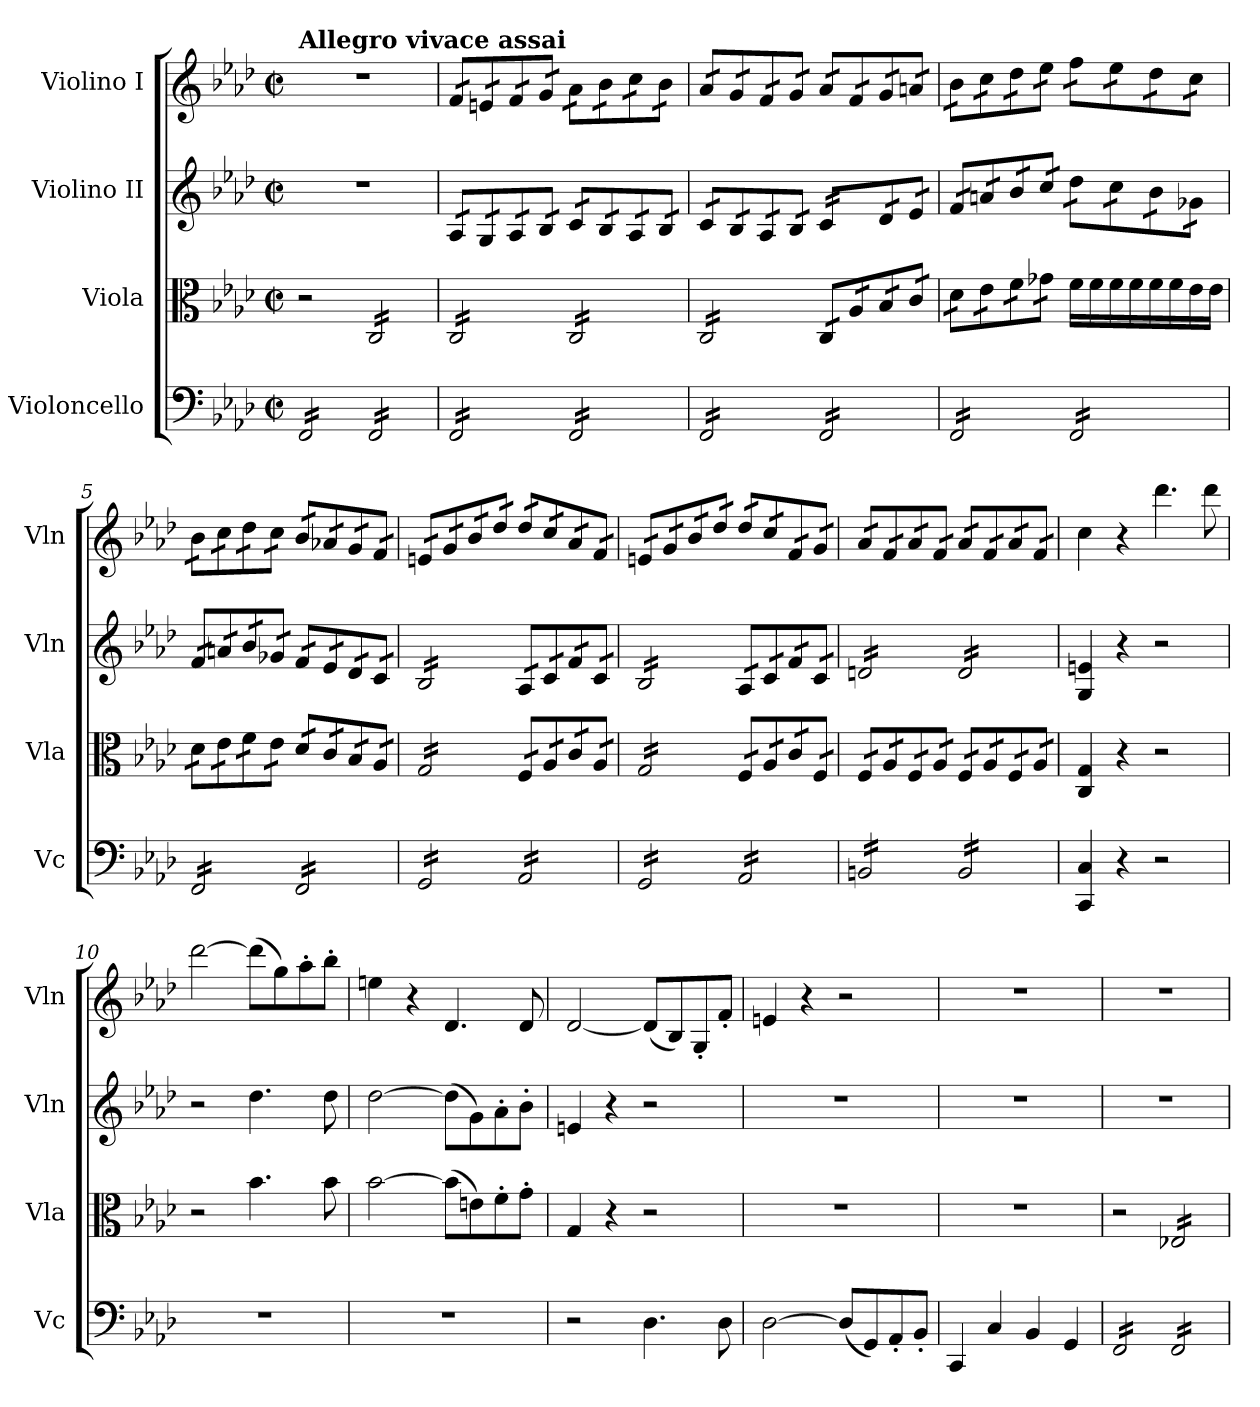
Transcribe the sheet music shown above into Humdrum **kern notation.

**kern	**kern	**kern	**kern
*part4	*part3	*part2	*part1
*staff4	*staff3	*staff2	*staff1
*I"Violoncello	*I"Viola	*I"Violino II	*I"Violino I
*I'Vc	*I'Vla	*I'Vln	*I'Vln
*clefF4	*clefC3	*clefG2	*clefG2
*k[b-e-a-d-]	*k[b-e-a-d-]	*k[b-e-a-d-]	*k[b-e-a-d-]
*M2/2	*M2/2	*M2/2	*M2/2
*met(c|)	*met(c|)	*met(c|)	*met(c|)
=1	=1	=1	=1
!	!	!	!LO:TX:a:B:t=Allegro vivace assai
*tremolo	*	*	*
16FF/LL	2r	1r	1r
16FF/	.	.	.
16FF/	.	.	.
16FF/	.	.	.
16FF/	.	.	.
16FF/	.	.	.
16FF/	.	.	.
16FF/JJ	.	.	.
*	*tremolo	*	*
16FF/LL	16C/LL	.	.
16FF/	16C/	.	.
16FF/	16C/	.	.
16FF/	16C/	.	.
16FF/	16C/	.	.
16FF/	16C/	.	.
16FF/	16C/	.	.
16FF/JJ	16C/JJ	.	.
=2	=2	=2	=2
*	*	*tremolo	*
*	*	*	*tremolo
16FF/LL	16C/LL	16A-/LL	16f/LL
16FF/	16C/	16A-/	16f/
16FF/	16C/	16G/	16en/
16FF/	16C/	16G/	16en/
16FF/	16C/	16A-/	16f/
16FF/	16C/	16A-/	16f/
16FF/	16C/	16B-/	16g/
16FF/JJ	16C/JJ	16B-/JJ	16g/JJ
16FF/LL	16C/LL	16c/LL	16a-\LL
16FF/	16C/	16c/	16a-\
16FF/	16C/	16B-/	16b-\
16FF/	16C/	16B-/	16b-\
16FF/	16C/	16A-/	16cc\
16FF/	16C/	16A-/	16cc\
16FF/	16C/	16B-/	16b-\
16FF/JJ	16C/JJ	16B-/JJ	16b-\JJ
=3	=3	=3	=3
16FF/LL	16C/LL	16c/LL	16a-/LL
16FF/	16C/	16c/	16a-/
16FF/	16C/	16B-/	16g/
16FF/	16C/	16B-/	16g/
16FF/	16C/	16A-/	16f/
16FF/	16C/	16A-/	16f/
16FF/	16C/	16B-/	16g/
16FF/JJ	16C/JJ	16B-/JJ	16g/JJ
16FF/LL	16C/LL	16c/LL	16a-/LL
16FF/	16C/	16c/	16a-/
16FF/	16A-/	16c/	16f/
16FF/	16A-/	16c/	16f/
16FF/	16B-/	16d-/	16g/
16FF/	16B-/	16d-/	16g/
16FF/	16c/	16e-/	16an/
16FF/JJ	16c/JJ	16e-/JJ	16an/JJ
=4	=4	=4	=4
16FF/LL	16d-\LL	16f/LL	16b-\LL
16FF/	16d-\	16f/	16b-\
16FF/	16e-\	16an/	16cc\
16FF/	16e-\	16an/	16cc\
16FF/	16f\	16b-/	16dd-\
16FF/	16f\	16b-/	16dd-\
16FF/	16g-X\	16cc/	16ee-\
16FF/JJ	16g-X\JJ	16cc/JJ	16ee-\JJ
16FF/LL	16f\LL	16dd-\LL	16ff\LL
16FF/	16f\	16dd-\	16ff\
16FF/	16f\	16cc\	16ee-\
16FF/	16f\	16cc\	16ee-\
16FF/	16f\	16b-\	16dd-\
16FF/	16f\	16b-\	16dd-\
16FF/	16e-\	16g-X\	16cc\
16FF/JJ	16e-\JJ	16g-X\JJ	16cc\JJ
=5	=5	=5	=5
16FF/LL	16d-\LL	16f/LL	16b-\LL
16FF/	16d-\	16f/	16b-\
16FF/	16e-\	16an/	16cc\
16FF/	16e-\	16an/	16cc\
16FF/	16f\	16b-/	16dd-\
16FF/	16f\	16b-/	16dd-\
16FF/	16e-\	16g-X/	16cc\
16FF/JJ	16e-\JJ	16g-X/JJ	16cc\JJ
16FF/LL	16d-/LL	16f/LL	16b-/LL
16FF/	16d-/	16f/	16b-/
16FF/	16c/	16e-/	16a-X/
16FF/	16c/	16e-/	16a-X/
16FF/	16B-/	16d-/	16g/
16FF/	16B-/	16d-/	16g/
16FF/	16A-/	16c/	16f/
16FF/JJ	16A-/JJ	16c/JJ	16f/JJ
=6	=6	=6	=6
16GG/LL	16G/LL	16B-/LL	16en/LL
16GG/	16G/	16B-/	16en/
16GG/	16G/	16B-/	16g/
16GG/	16G/	16B-/	16g/
16GG/	16G/	16B-/	16b-/
16GG/	16G/	16B-/	16b-/
16GG/	16G/	16B-/	16dd-/
16GG/JJ	16G/JJ	16B-/JJ	16dd-/JJ
16AA-/LL	16F/LL	16A-/LL	16dd-/LL
16AA-/	16F/	16A-/	16dd-/
16AA-/	16A-/	16c/	16cc/
16AA-/	16A-/	16c/	16cc/
16AA-/	16c/	16f/	16a-/
16AA-/	16c/	16f/	16a-/
16AA-/	16A-/	16c/	16f/
16AA-/JJ	16A-/JJ	16c/JJ	16f/JJ
!!LO:LB:g=z
=7	=7	=7	=7
16GG/LL	16G/LL	16B-/LL	16en/LL
16GG/	16G/	16B-/	16en/
16GG/	16G/	16B-/	16g/
16GG/	16G/	16B-/	16g/
16GG/	16G/	16B-/	16b-/
16GG/	16G/	16B-/	16b-/
16GG/	16G/	16B-/	16dd-/
16GG/JJ	16G/JJ	16B-/JJ	16dd-/JJ
16AA-/LL	16F/LL	16A-/LL	16dd-/LL
16AA-/	16F/	16A-/	16dd-/
16AA-/	16A-/	16c/	16cc/
16AA-/	16A-/	16c/	16cc/
16AA-/	16c/	16f/	16f/
16AA-/	16c/	16f/	16f/
16AA-/	16F/	16c/	16g/
16AA-/JJ	16F/JJ	16c/JJ	16g/JJ
=8	=8	=8	=8
16BBn/LL	16F/LL	16dn/LL	16a-/LL
16BBn/	16F/	16dn/	16a-/
16BBn/	16A-/	16dn/	16f/
16BBn/	16A-/	16dn/	16f/
16BBn/	16F/	16dn/	16a-/
16BBn/	16F/	16dn/	16a-/
16BBn/	16A-/	16dn/	16f/
16BBn/JJ	16A-/JJ	16dn/JJ	16f/JJ
16BB/LL	16F/LL	16d/LL	16a-/LL
16BB/	16F/	16d/	16a-/
16BB/	16A-/	16d/	16f/
16BB/	16A-/	16d/	16f/
16BB/	16F/	16d/	16a-/
16BB/	16F/	16d/	16a-/
16BB/	16A-/	16d/	16f/
16BB/JJ	16A-/JJ	16d/JJ	16f/JJ
*	*	*	*Xtremolo
*	*	*Xtremolo	*
*	*Xtremolo	*	*
*Xtremolo	*	*	*
=9	=9	=9	=9
4CC/ 4C/	4C/ 4G/	4G/ 4en/	4cc\
4r	4r	4r	4r
2r	2r	2r	4.ddd-\
.	.	.	8ddd-\
=10	=10	=10	=10
1r	2r	2r	[2ddd-\
.	4.b-\	4.dd-\	(8ddd-\L]
.	.	.	8gg\)
.	.	.	8aa-'\
.	8b-\	8dd-\	8bb-'\J
=11	=11	=11	=11
1r	[2b-\	[2dd-\	4een\
.	.	.	4r
.	(8b-\L]	(8dd-\L]	4.d-/
.	8en\)	8g\)	.
.	8f'\	8a-'\	.
.	8g'\J	8b-'\J	8d-/
=12	=12	=12	=12
2r	4G/	4en/	[2d-/
.	4r	4r	.
4.D-\	2r	2r	(8d-/L]
.	.	.	8B-/)
.	.	.	8G'/
8D-\	.	.	8f'/J
=13	=13	=13	=13
[2D-\	1r	1r	4en/
.	.	.	4r
(8D-/L]	.	.	2r
8GG/)	.	.	.
8AA-'/	.	.	.
8BB-'/J	.	.	.
=14	=14	=14	=14
4CC/	1r	1r	1r
4C/	.	.	.
4BB-/	.	.	.
4GG/	.	.	.
=15	=15	=15	=15
*tremolo	*	*	*
16FF/LL	2r	1r	1r
16FF/	.	.	.
16FF/	.	.	.
16FF/	.	.	.
16FF/	.	.	.
16FF/	.	.	.
16FF/	.	.	.
16FF/JJ	.	.	.
*	*tremolo	*	*
16FF/LL	16E-X/LL	.	.
16FF/	16E-X/	.	.
16FF/	16E-X/	.	.
16FF/	16E-X/	.	.
16FF/	16E-X/	.	.
16FF/	16E-X/	.	.
16FF/	16E-X/	.	.
16FF/JJ	16E-X/JJ	.	.
*	*Xtremolo	*	*
*Xtremolo	*	*	*
=	=	=	=
*-	*-	*-	*-
